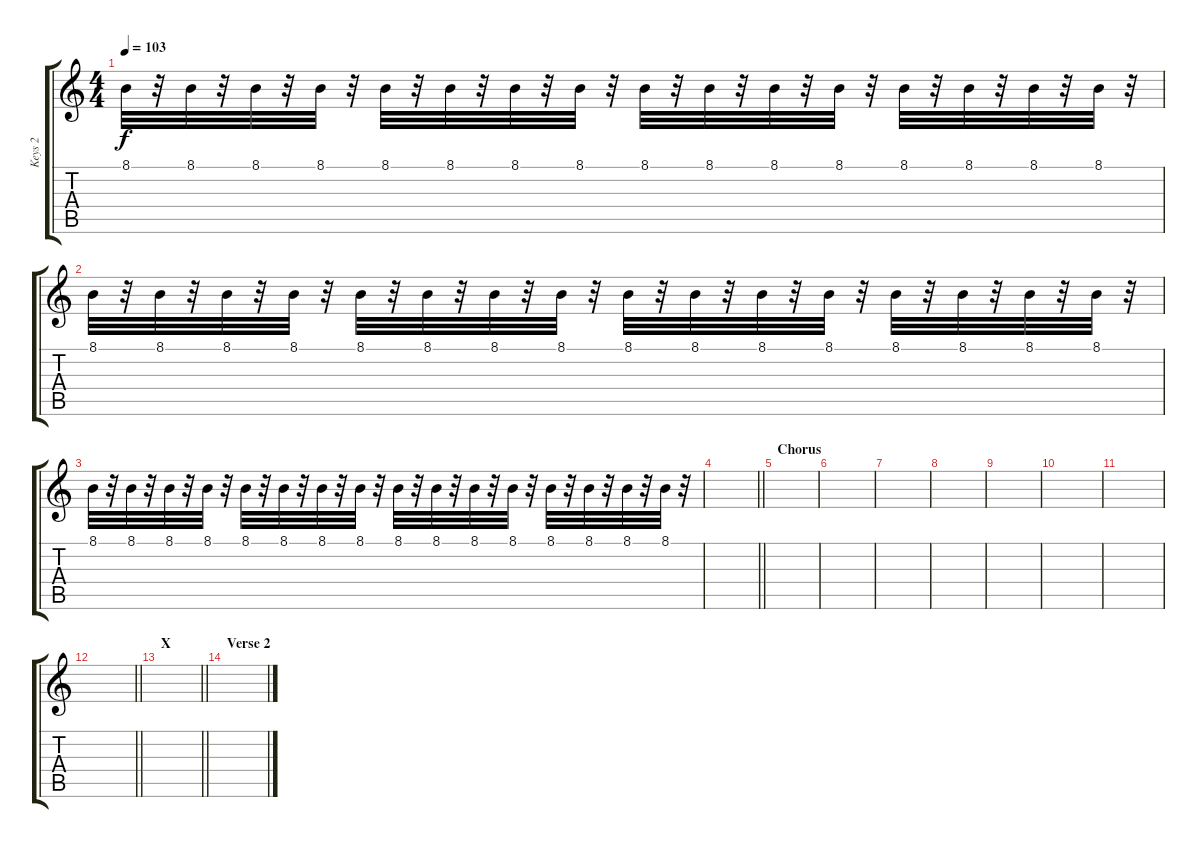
\track ("Keys 2" "Keys 2") {instrument lead1square}
\staff {score tabs}
\tuning (Eb4 Bb3 Gb3 Db3 Ab2 Db2) {hide}
\ts (4 4)
\tempo 103
\clef g2
\ks c
8.1.32{dy f} r.32 8.1.32 r.32 8.1.32 r.32 8.1.32 r.32 8.1.32 r.32 8.1.32 r.32 8.1.32 r.32 8.1.32 r.32 8.1.32 r.32 8.1.32 r.32 8.1.32 r.32 8.1.32 r.32 8.1.32 r.32 8.1.32 r.32 8.1.32 r.32 8.1.32 r.32 |
8.1.32 r.32 8.1.32 r.32 8.1.32 r.32 8.1.32 r.32 8.1.32 r.32 8.1.32 r.32 8.1.32 r.32 8.1.32 r.32 8.1.32 r.32 8.1.32 r.32 8.1.32 r.32 8.1.32 r.32 8.1.32 r.32 8.1.32 r.32 8.1.32 r.32 8.1.32 r.32 |
8.1.32 r.32 8.1.32 r.32 8.1.32 r.32 8.1.32 r.32 8.1.32 r.32 8.1.32 r.32 8.1.32 r.32 8.1.32 r.32 8.1.32 r.32 8.1.32 r.32 8.1.32 r.32 8.1.32 r.32 8.1.32 r.32 8.1.32 r.32 8.1.32 r.32 8.1.32 r.32 |
\barLineRight lightlight
|
\section ("" "Chorus")
|
|
|
|
|
|
|
\barLineRight lightlight
|
\section ("" "X")
\barLineRight lightlight
|
\section ("" "Verse 2")
